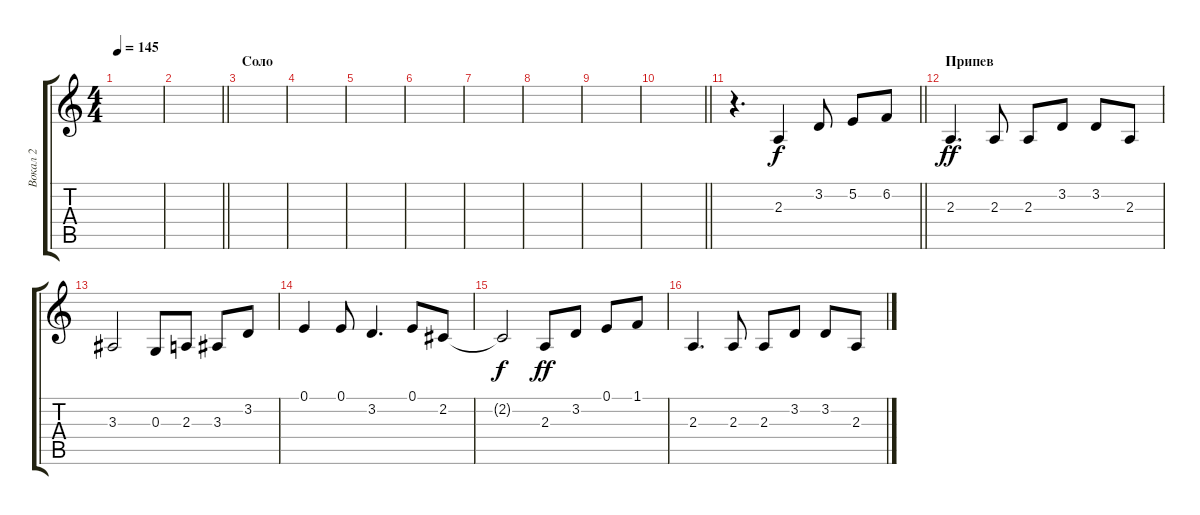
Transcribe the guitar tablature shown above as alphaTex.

\track ("Вокал 2" "Вокал 2") {instrument tenorsax}
\staff {score tabs}
\tuning (E4 B3 G3 D3 A2 E2) {hide}
\ts (4 4)
\tempo 145
\clef g2
\ks c
|
\barLineRight lightlight
|
\section ("" "Соло")
|
|
|
|
|
|
|
\barLineRight lightlight
|
\barLineRight lightlight
r.4{d} 2.3.4{dy f} 3.2.8 5.2.8 6.2.8 |
\section ("" "Припев")
2.3.4{d dy ff} 2.3.8 2.3.8 3.2.8 3.2.8 2.3.8 |
3.3.2 0.3.8 2.3.8 3.3.8 3.2.8 |
0.1.4 0.1.8 3.2.4{d} 0.1.8 2.2.8 |
2.2{t}.2{dy f} 2.3.8{dy ff} 3.2.8 0.1.8 1.1.8 |
2.3.4{d} 2.3.8 2.3.8 3.2.8 3.2.8 2.3.8
